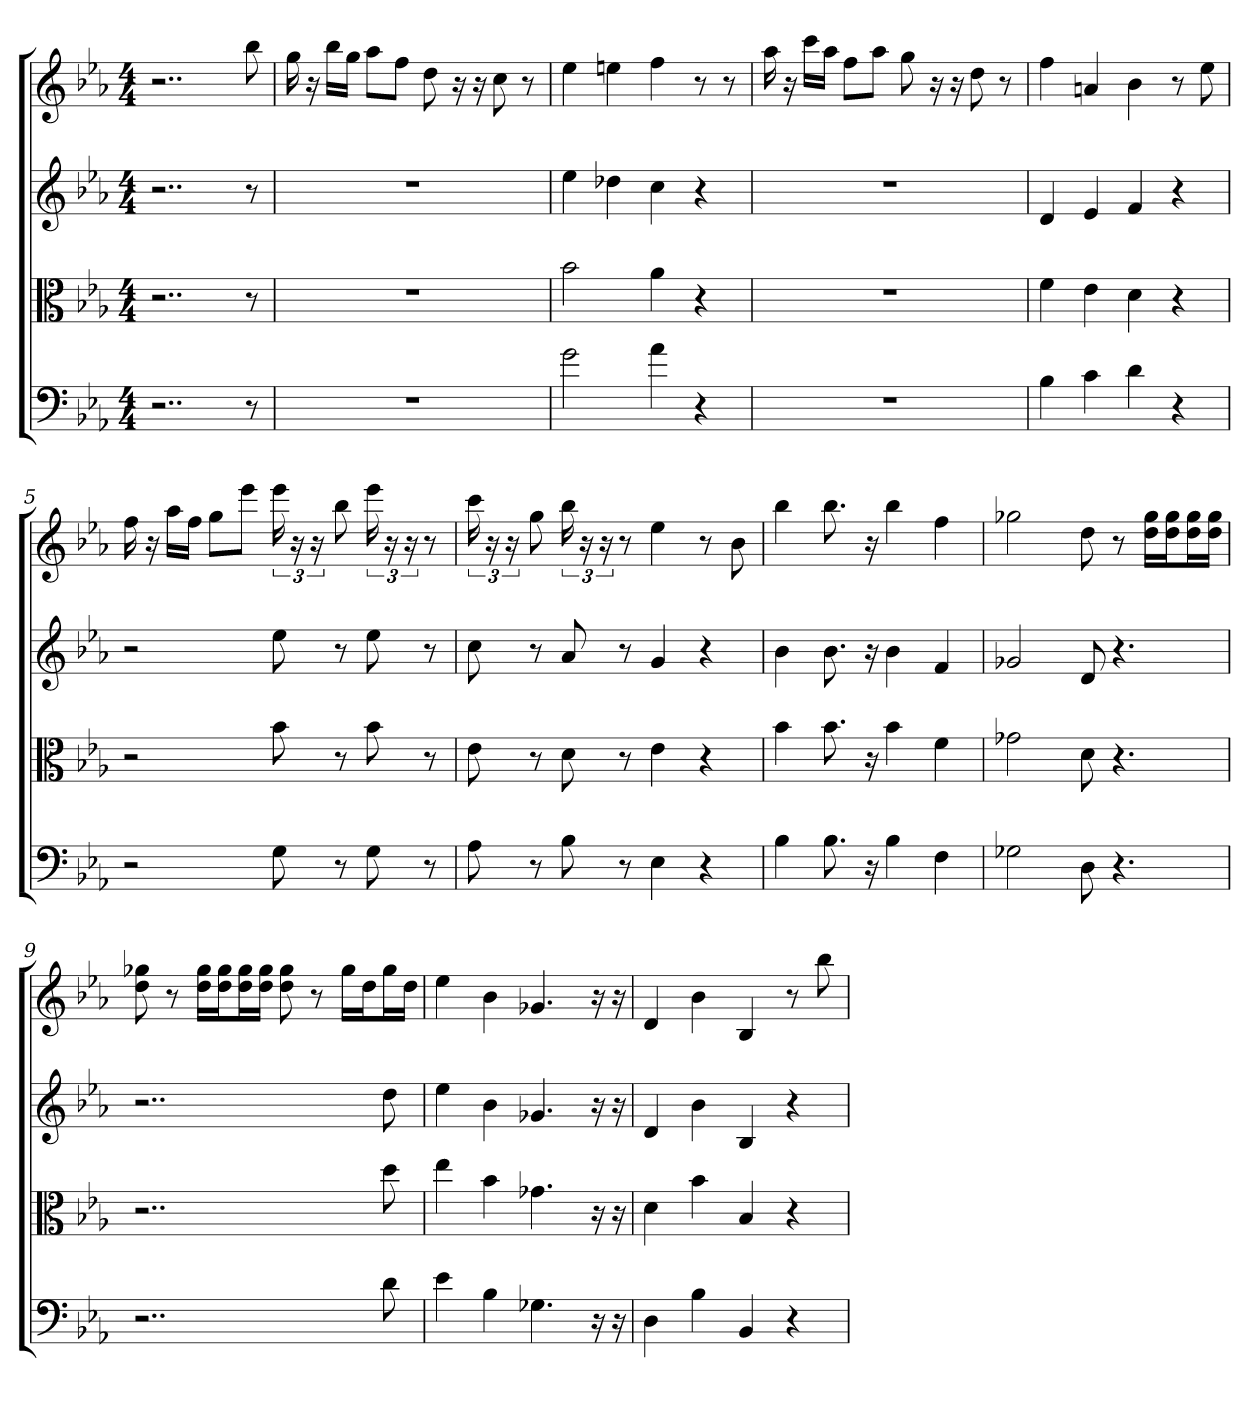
**kern	**kern	**kern	**kern
*part4	*part3	*part2	*part1
*staff4	*staff3	*staff2	*staff1
*clefF4	*clefC3	*clefG2	*clefG2
*k[b-e-a-]	*k[b-e-a-]	*k[b-e-a-]	*k[b-e-a-]
*E-:	*E-:	*E-:	*E-:
*M4/4	*M4/4	*M4/4	*M4/4
=	=	=	=
2..r	2..r	2..r	2..r
8r	8r	8r	8bb-
=1	=1	=1	=1
1r	1r	1r	16gg
.	.	.	16r
.	.	.	16bb-\LL
.	.	.	16gg\JJ
.	.	.	8aa-\L
.	.	.	8ff\J
.	.	.	8dd
.	.	.	16r
.	.	.	16r
.	.	.	8cc
.	.	.	8r
=2	=2	=2	=2
2g	2b-	4ee-	4ee-
.	.	4dd-X	4een
4a-	4a-	4cc	4ff
4r	4r	4r	8r
.	.	.	8r
=3	=3	=3	=3
1r	1r	1r	16aa-
.	.	.	16r
.	.	.	16ccc\LL
.	.	.	16aa-\JJ
.	.	.	8ff\L
.	.	.	8aa-\J
.	.	.	8gg
.	.	.	16r
.	.	.	16r
.	.	.	8dd
.	.	.	8r
=4	=4	=4	=4
4B-	4f	4d	4ff
4c	4e-	4e-	4an
4d	4d	4f	4b-
4r	4r	4r	8r
.	.	.	8ee-
=5	=5	=5	=5
2r	2r	2r	16ff
.	.	.	16r
.	.	.	16aa-\LL
.	.	.	16ff\JJ
.	.	.	8gg\L
.	.	.	8eee-\J
8G	8b-	8ee-	24eee-
.	.	.	24r
.	.	.	24r
8r	8r	8r	8bb-
8G	8b-	8ee-	24eee-
.	.	.	24r
.	.	.	24r
8r	8r	8r	8r
=6	=6	=6	=6
8A-	8e-	8cc	24ccc
.	.	.	24r
.	.	.	24r
8r	8r	8r	8gg
8B-	8d	8a-	24bb-
.	.	.	24r
.	.	.	24r
8r	8r	8r	8r
4E-	4e-	4g	4ee-
4r	4r	4r	8r
.	.	.	8b-
=7	=7	=7	=7
4B-	4b-	4b-	4bb-
8.B-	8.b-	8.b-	8.bb-
16r	16r	16r	16r
4B-	4b-	4b-	4bb-
4F	4f	4f	4ff
=8	=8	=8	=8
2G-X	2g-X	2g-X	2gg-X
8D	8d	8d	8dd
4.r	4.r	4.r	8r
.	.	.	16dd\ 16gg-\LL
.	.	.	16dd\ 16gg-\J
.	.	.	16dd\ 16gg-\L
.	.	.	16dd\ 16gg-\JJ
=9	=9	=9	=9
2..r	2..r	2..r	8dd 8gg-X
.	.	.	8r
.	.	.	16dd\ 16gg-\LL
.	.	.	16dd\ 16gg-\J
.	.	.	16dd\ 16gg-\L
.	.	.	16dd\ 16gg-\JJ
.	.	.	8dd 8gg-
.	.	.	8r
.	.	.	16gg-\LL
.	.	.	16dd\J
8d	8dd	8dd	16gg-\L
.	.	.	16dd\JJ
=10	=10	=10	=10
4e-	4ee-	4ee-	4ee-
4B-	4b-	4b-	4b-
4.G-X	4.g-X	4.g-X	4.g-X
16r	16r	16r	16r
16r	16r	16r	16r
=11	=11	=11	=11
4D	4d	4d	4d
4B-	4b-	4b-	4b-
4BB-	4B-	4B-	4B-
4r	4r	4r	8r
.	.	.	8bb-
=	=	=	=
*-	*-	*-	*-
